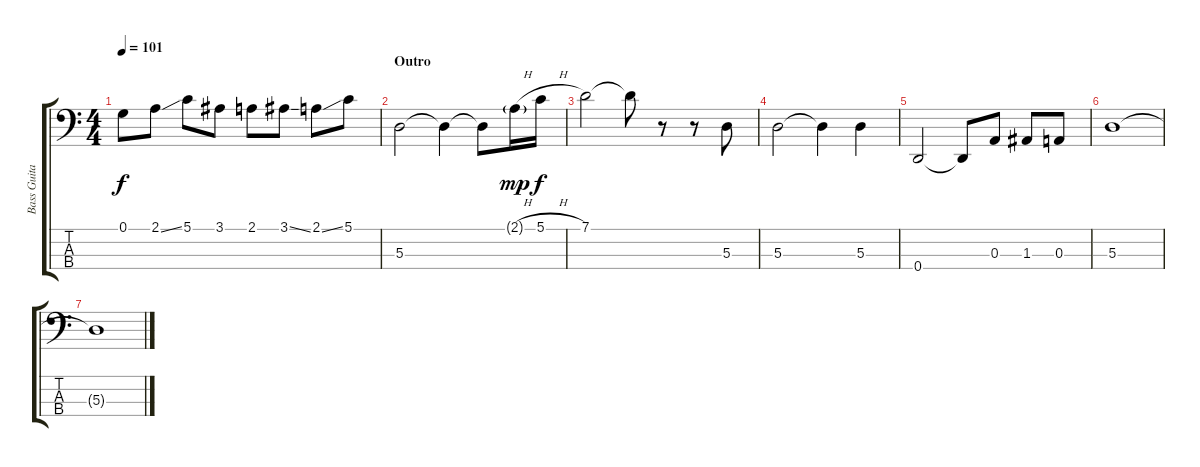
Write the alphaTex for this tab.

\track ("Bass Guitar" "Bass Guita") {instrument electricbassfinger}
\staff {score tabs}
\tuning (G2 D2 A1 D1) {hide}
\ts (4 4)
\tempo 101
\clef f4
\ks c
0.1.8{dy f} 2.1{ss}.8 5.1.8 3.1.8 2.1.8 3.1{ss}.8 2.1{ss}.8 5.1.8 |
\section ("" "Outro")
5.3.2{volume 16} 5.3{t}.4 5.3{t}.8 2.1{h g}.16{dy mp} 5.1{h}.16{dy f} |
7.1.2 7.1{t}.8 r.8 r.8 5.3.8 |
5.3.2 5.3{t}.4 5.3.4 |
0.4.2 0.4{t}.8 0.3.8 1.3.8 0.3.8 |
5.3.1 |
5.3{t}.1
